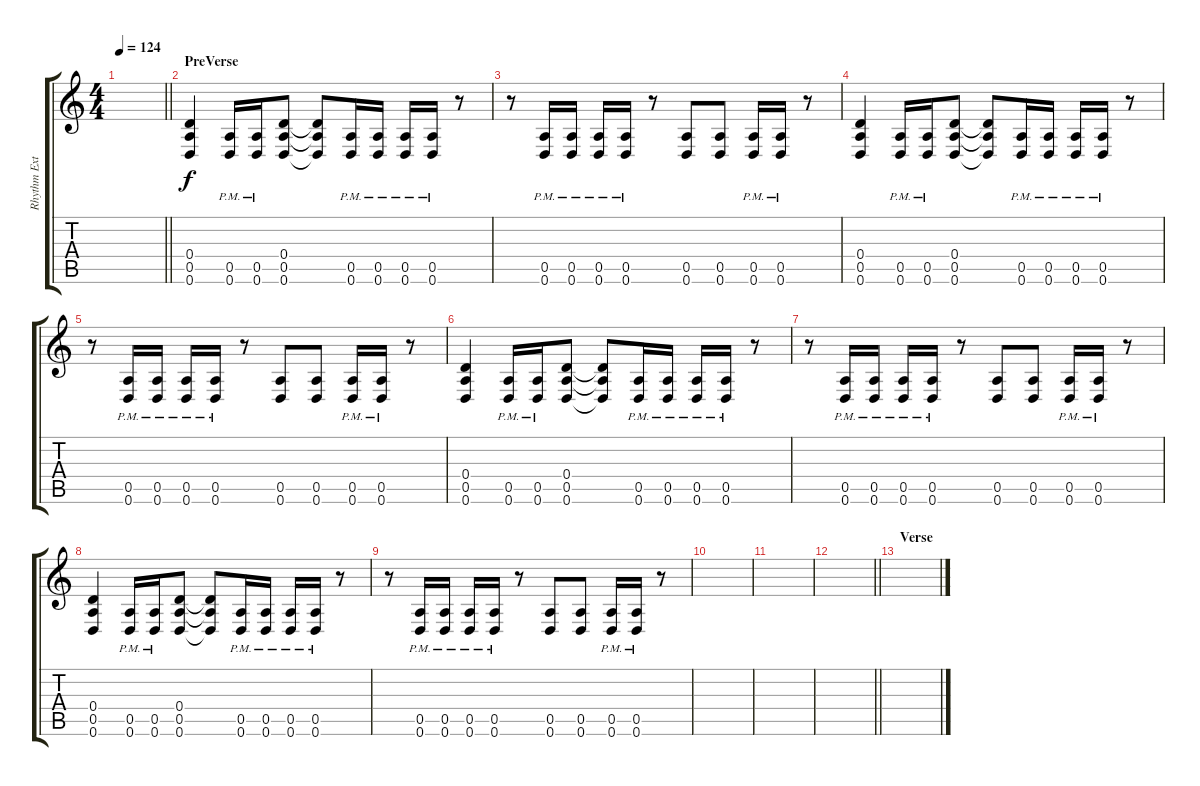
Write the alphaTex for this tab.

\track ("Rhythm Extra" "Rhythm Ext") {instrument distortionguitar}
\staff {score tabs}
\tuning (E4 B3 G3 D3 A2 D2) {hide}
\ts (4 4)
\tempo 124
\clef g2
\barLineRight lightlight
\ks c
|
\section ("" "PreVerse")
(0.4 0.5 0.6).4 (0.5{pm} 0.6{pm}).16 (0.5{pm} 0.6{pm}).16 (0.4 0.5 0.6).8 (0.4{t} 0.5{t} 0.6{t}).8 (0.5{pm} 0.6{pm}).16 (0.5{pm} 0.6{pm}).16 (0.5{pm} 0.6{pm}).16 (0.5{pm} 0.6{pm}).16 r.8 |
r.8 (0.5{pm} 0.6{pm}).16 (0.5{pm} 0.6{pm}).16 (0.5{pm} 0.6{pm}).16 (0.5{pm} 0.6{pm}).16 r.8 (0.5 0.6).8 (0.5 0.6).8 (0.5{pm} 0.6{pm}).16 (0.5{pm} 0.6{pm}).16 r.8 |
(0.4 0.5 0.6).4 (0.5{pm} 0.6{pm}).16 (0.5{pm} 0.6{pm}).16 (0.4 0.5 0.6).8 (0.4{t} 0.5{t} 0.6{t}).8 (0.5{pm} 0.6{pm}).16 (0.5{pm} 0.6{pm}).16 (0.5{pm} 0.6{pm}).16 (0.5{pm} 0.6{pm}).16 r.8 |
r.8 (0.5{pm} 0.6{pm}).16 (0.5{pm} 0.6{pm}).16 (0.5{pm} 0.6{pm}).16 (0.5{pm} 0.6{pm}).16 r.8 (0.5 0.6).8 (0.5 0.6).8 (0.5{pm} 0.6{pm}).16 (0.5{pm} 0.6{pm}).16 r.8 |
(0.4 0.5 0.6).4 (0.5{pm} 0.6{pm}).16 (0.5{pm} 0.6{pm}).16 (0.4 0.5 0.6).8 (0.4{t} 0.5{t} 0.6{t}).8 (0.5{pm} 0.6{pm}).16 (0.5{pm} 0.6{pm}).16 (0.5{pm} 0.6{pm}).16 (0.5{pm} 0.6{pm}).16 r.8 |
r.8 (0.5{pm} 0.6{pm}).16 (0.5{pm} 0.6{pm}).16 (0.5{pm} 0.6{pm}).16 (0.5{pm} 0.6{pm}).16 r.8 (0.5 0.6).8 (0.5 0.6).8 (0.5{pm} 0.6{pm}).16 (0.5{pm} 0.6{pm}).16 r.8 |
(0.4 0.5 0.6).4 (0.5{pm} 0.6{pm}).16 (0.5{pm} 0.6{pm}).16 (0.4 0.5 0.6).8 (0.4{t} 0.5{t} 0.6{t}).8 (0.5{pm} 0.6{pm}).16 (0.5{pm} 0.6{pm}).16 (0.5{pm} 0.6{pm}).16 (0.5{pm} 0.6{pm}).16 r.8 |
r.8 (0.5{pm} 0.6{pm}).16 (0.5{pm} 0.6{pm}).16 (0.5{pm} 0.6{pm}).16 (0.5{pm} 0.6{pm}).16 r.8 (0.5 0.6).8 (0.5 0.6).8 (0.5{pm} 0.6{pm}).16 (0.5{pm} 0.6{pm}).16 r.8 |
|
|
\barLineRight lightlight
|
\section ("" "Verse")
